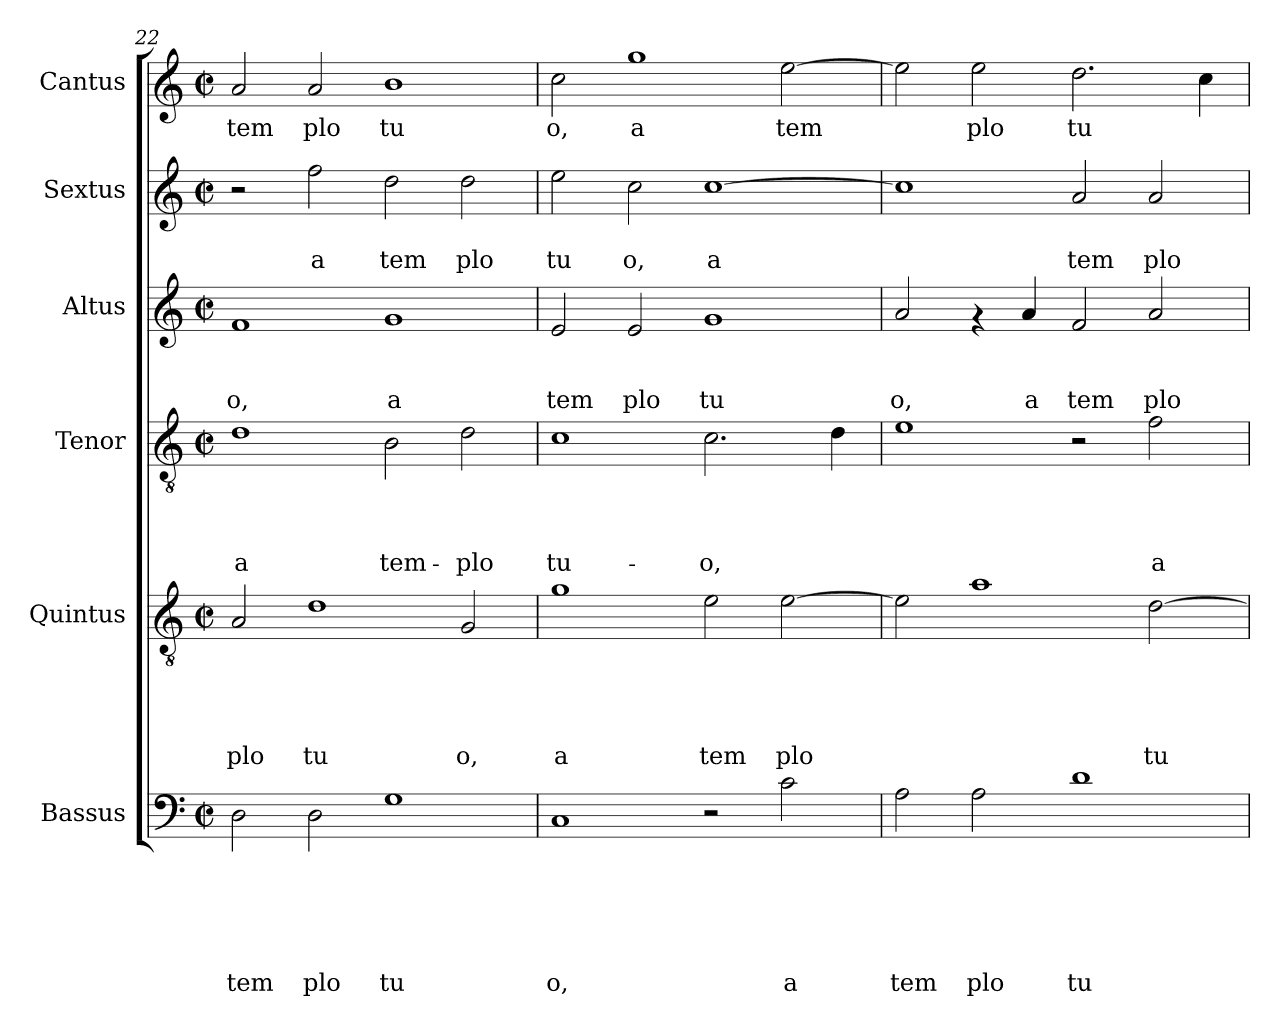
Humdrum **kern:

**kern	**text	**text	**text	**text	**text	**text	**kern	**text	**text	**text	**text	**text	**kern	**text	**text	**text	**text	**kern	**text	**text	**text	**kern	**text	**text	**kern	**text
*part6	*part6	*part6	*part6	*part6	*part6	*part6	*part5	*part5	*part5	*part5	*part5	*part5	*part4	*part4	*part4	*part4	*part4	*part3	*part3	*part3	*part3	*part2	*part2	*part2	*part1	*part1
*staff6	*staff6	*staff6	*staff6	*staff6	*staff6	*staff6	*staff5	*staff5	*staff5	*staff5	*staff5	*staff5	*staff4	*staff4	*staff4	*staff4	*staff4	*staff3	*staff3	*staff3	*staff3	*staff2	*staff2	*staff2	*staff1	*staff1
*I"Bassus	*	*	*	*	*	*	*I"Quintus	*	*	*	*	*	*I"Tenor	*	*	*	*	*I"Altus	*	*	*	*I"Sextus	*	*	*I"Cantus	*
!!LO:LB:g=z
*clefF4	*	*	*	*	*	*	*clefGv2	*	*	*	*	*	*clefGv2	*	*	*	*	*clefG2	*	*	*	*clefG2	*	*	*clefG2	*
*k[]	*	*	*	*	*	*	*k[]	*	*	*	*	*	*k[]	*	*	*	*	*k[]	*	*	*	*k[]	*	*	*k[]	*
*C:	*	*	*	*	*	*	*C:	*	*	*	*	*	*C:	*	*	*	*	*C:	*	*	*	*C:	*	*	*C:	*
*M2/2	*	*	*	*	*	*	*M2/2	*	*	*	*	*	*M2/2	*	*	*	*	*M2/2	*	*	*	*M2/2	*	*	*M2/2	*
*met(c|)	*	*	*	*	*	*	*met(c|)	*	*	*	*	*	*met(c|)	*	*	*	*	*met(c|)	*	*	*	*met(c|)	*	*	*met(c|)	*
=22	=22	=22	=22	=22	=22	=22	=22	=22	=22	=22	=22	=22	=22	=22	=22	=22	=22	=22	=22	=22	=22	=22	=22	=22	=22	=22
!	!	!	!	!	!	!LO:LY:b	!	!	!	!	!	!LO:LY:b	!	!	!	!	!LO:LY:b	!	!	!	!LO:LY:b	!	!	!	!	!LO:LY:b
2D\	.	.	.	.	.	tem	2A/	.	.	.	.	plo	1d	.	.	.	a	1f	.	.	o,	2r	.	.	2a/	tem
!	!	!	!	!	!	!LO:LY:b	!	!	!	!	!	!LO:LY:b	!	!	!	!	!	!	!	!	!	!	!	!LO:LY:b	!	!LO:LY:b
2D\	.	.	.	.	.	plo	1d	.	.	.	.	tu	.	.	.	.	.	.	.	.	.	2ff\	.	a	2a/	plo
!	!	!	!	!	!	!LO:LY:b	!	!	!	!	!	!	!	!	!	!	!LO:LY:b	!	!	!	!LO:LY:b	!	!	!LO:LY:b	!	!LO:LY:b
1G	.	.	.	.	.	tu	.	.	.	.	.	.	2B\	.	.	.	tem-	1g	.	.	a	2dd\	.	tem	1b	tu
!	!	!	!	!	!	!	!	!	!	!	!	!LO:LY:b	!	!	!	!	!LO:LY:b	!	!	!	!	!	!	!LO:LY:b	!	!
.	.	.	.	.	.	.	2G/	.	.	.	.	o,	2d\	.	.	.	-plo	.	.	.	.	2dd\	.	plo	.	.
=23	=23	=23	=23	=23	=23	=23	=23	=23	=23	=23	=23	=23	=23	=23	=23	=23	=23	=23	=23	=23	=23	=23	=23	=23	=23	=23
!	!	!	!	!	!	!LO:LY:b	!	!	!	!	!	!LO:LY:b	!	!	!	!	!LO:LY:b	!	!	!	!LO:LY:b	!	!	!LO:LY:b	!	!LO:LY:b
1C	.	.	.	.	.	o,	1g	.	.	.	.	a	1c	.	.	.	tu-	2e/	.	.	tem	2ee\	.	tu	2cc\	o,
!	!	!	!	!	!	!	!	!	!	!	!	!	!	!	!	!	!	!	!	!	!LO:LY:b	!	!	!LO:LY:b	!	!LO:LY:b
.	.	.	.	.	.	.	.	.	.	.	.	.	.	.	.	.	.	2e/	.	.	plo	2cc\	.	o,	1gg	a
!	!	!	!	!	!	!	!	!	!	!	!	!LO:LY:b	!	!	!	!	!LO:LY:b	!	!	!	!LO:LY:b	!	!	!LO:LY:b	!	!
2r	.	.	.	.	.	.	2e\	.	.	.	.	tem	2.c\	.	.	.	-o,	1g	.	.	tu	[>1cc	.	a	.	.
!	!	!	!	!	!	!LO:LY:b	!	!	!	!	!	!LO:LY:b	!	!	!	!	!	!	!	!	!	!	!	!	!	!LO:LY:b
2c\	.	.	.	.	.	a	[>2e\	.	.	.	.	plo	.	.	.	.	.	.	.	.	.	.	.	.	[>2ee\	tem
.	.	.	.	.	.	.	.	.	.	.	.	.	4d\	.	.	.	.	.	.	.	.	.	.	.	.	.
=24	=24	=24	=24	=24	=24	=24	=24	=24	=24	=24	=24	=24	=24	=24	=24	=24	=24	=24	=24	=24	=24	=24	=24	=24	=24	=24
!	!	!	!	!	!	!LO:LY:b	!	!	!	!	!	!	!	!	!	!	!	!	!	!	!LO:LY:b	!	!	!	!	!
2A\	.	.	.	.	.	tem	2e\]	.	.	.	.	.	1e	.	.	.	.	2a/	.	.	o,	1cc]	.	.	2ee\]	.
!	!	!	!	!	!	!LO:LY:b	!	!	!	!	!	!	!	!	!	!	!	!	!	!	!	!	!	!	!	!LO:LY:b
2A\	.	.	.	.	.	plo	1a	.	.	.	.	.	.	.	.	.	.	4rf	.	.	.	.	.	.	2ee\	plo
!	!	!	!	!	!	!	!	!	!	!	!	!	!	!	!	!	!	!	!	!	!LO:LY:b	!	!	!	!	!
.	.	.	.	.	.	.	.	.	.	.	.	.	.	.	.	.	.	4a/	.	.	a	.	.	.	.	.
!	!	!	!	!	!	!LO:LY:b	!	!	!	!	!	!	!	!	!	!	!	!	!	!	!LO:LY:b	!	!	!LO:LY:b	!	!LO:LY:b
1d	.	.	.	.	.	tu	.	.	.	.	.	.	2r	.	.	.	.	2f/	.	.	tem	2a/	.	tem	2.dd\	tu
!	!	!	!	!	!	!	!	!	!	!	!	!LO:LY:b	!	!	!	!	!LO:LY:b	!	!	!	!LO:LY:b	!	!	!LO:LY:b	!	!
.	.	.	.	.	.	.	[>2d\	.	.	.	.	tu	2f\	.	.	.	a	2a/	.	.	plo	2a/	.	plo	.	.
.	.	.	.	.	.	.	.	.	.	.	.	.	.	.	.	.	.	.	.	.	.	.	.	.	4cc\	.
=	=	=	=	=	=	=	=	=	=	=	=	=	=	=	=	=	=	=	=	=	=	=	=	=	=	=
*-	*-	*-	*-	*-	*-	*-	*-	*-	*-	*-	*-	*-	*-	*-	*-	*-	*-	*-	*-	*-	*-	*-	*-	*-	*-	*-
